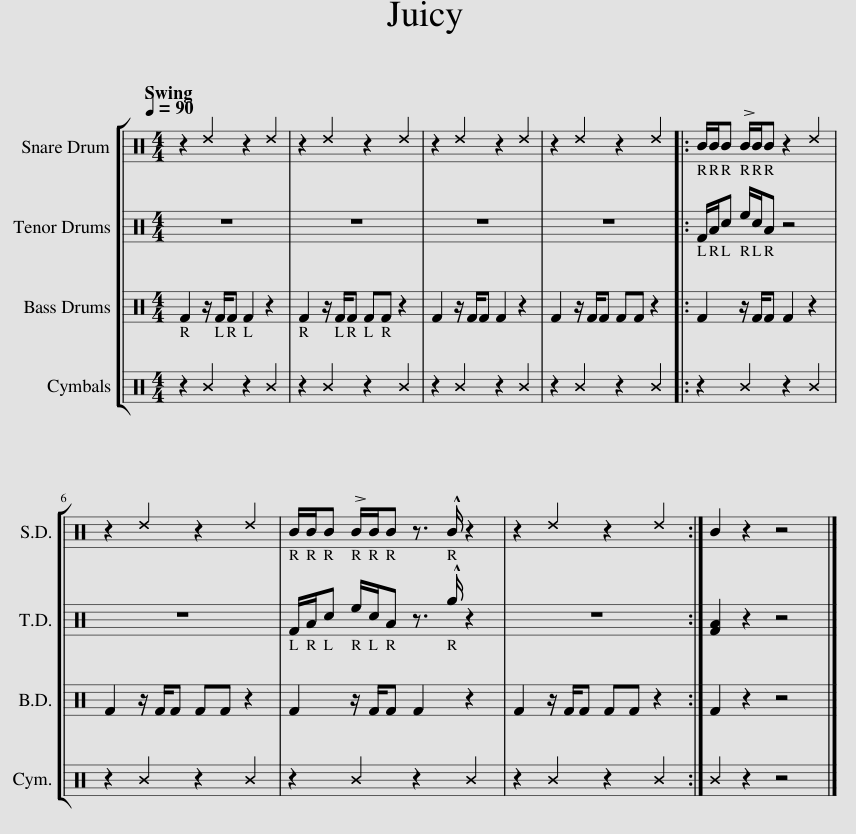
X:1
%%score [ 1 2 3 4 ]
L:1/8
Q:1/4=90
M:4/4
I:linebreak $
K:C
V:1 perc
K:none
V:2 perc
K:none
V:3 perc
K:none
V:4 perc
K:none
V:1
 z2 ^d2 z2 ^d2 | z2 ^d2 z2 ^d2 | z2 ^d2 z2 ^d2 | z2 ^d2 z2 ^d2 |: B/B/B !>!B/B/B z2 ^d2 |$ %5
 z2 ^d2 z2 ^d2 | B/B/B !>!B/B/B z3/2 !^!B/ z2 | z2 ^d2 z2 ^d2 :| B2 z2 z4 |] %9
V:2
 z8 | z8 | z8 | z8 |: F/A/c e/c/A z4 |$ %5
 z8 | F/A/c e/c/A z3/2 !^!g/ z2 | z8 :| [FA]2 z2 z4 |] %9
V:3
 F2 z/ F/F F2 z2 | F2 z/ F/F FF z2 | F2 z/ F/F F2 z2 | F2 z/ F/F FF z2 |: F2 z/ F/F F2 z2 |$ %5
 F2 z/ F/F FF z2 | F2 z/ F/F F2 z2 | F2 z/ F/F FF z2 :| F2 z2 z4 |] %9
V:4
 z2 ^B2 z2 ^B2 | z2 ^B2 z2 ^B2 | z2 ^B2 z2 ^B2 | z2 ^B2 z2 ^B2 |: z2 ^B2 z2 ^B2 |$ %5
 z2 ^B2 z2 ^B2 | z2 ^B2 z2 ^B2 | z2 ^B2 z2 ^B2 :| ^B2 z2 z4 |] %9
